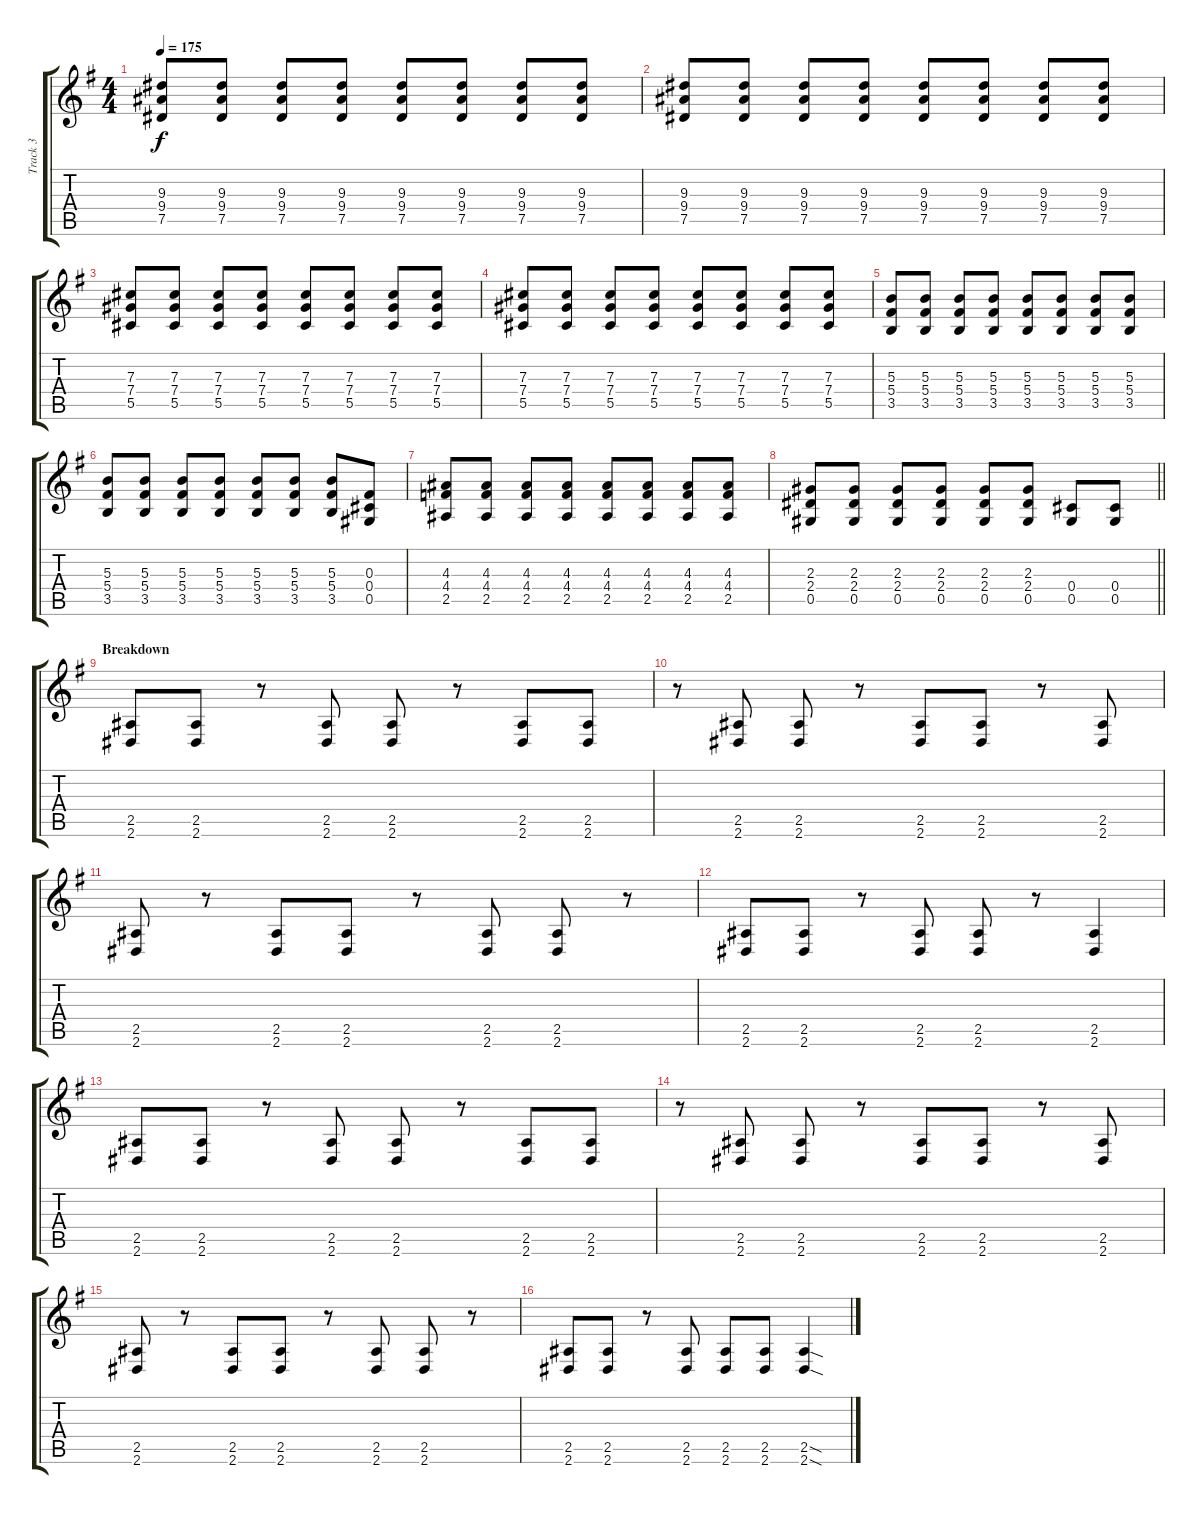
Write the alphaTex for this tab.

\track ("Track 3" "Track 3") {instrument distortionguitar}
\staff {score tabs}
\tuning (Eb4 Bb3 Gb3 Db3 Ab2 Db2) {hide}
\ts (4 4)
\tempo 175
\clef g2
\ks g
(9.3 9.4 7.5).8{dy f} (9.3 9.4 7.5).8 (9.3 9.4 7.5).8 (9.3 9.4 7.5).8 (9.3 9.4 7.5).8 (9.3 9.4 7.5).8 (9.3 9.4 7.5).8 (9.3 9.4 7.5).8 |
(9.3 9.4 7.5).8 (9.3 9.4 7.5).8 (9.3 9.4 7.5).8 (9.3 9.4 7.5).8 (9.3 9.4 7.5).8 (9.3 9.4 7.5).8 (9.3 9.4 7.5).8 (9.3 9.4 7.5).8 |
(7.3 7.4 5.5).8 (7.3 7.4 5.5).8 (7.3 7.4 5.5).8 (7.3 7.4 5.5).8 (7.3 7.4 5.5).8 (7.3 7.4 5.5).8 (7.3 7.4 5.5).8 (7.3 7.4 5.5).8 |
(7.3 7.4 5.5).8 (7.3 7.4 5.5).8 (7.3 7.4 5.5).8 (7.3 7.4 5.5).8 (7.3 7.4 5.5).8 (7.3 7.4 5.5).8 (7.3 7.4 5.5).8 (7.3 7.4 5.5).8 |
(5.3 5.4 3.5).8 (5.3 5.4 3.5).8 (5.3 5.4 3.5).8 (5.3 5.4 3.5).8 (5.3 5.4 3.5).8 (5.3 5.4 3.5).8 (5.3 5.4 3.5).8 (5.3 5.4 3.5).8 |
(5.3 5.4 3.5).8 (5.3 5.4 3.5).8 (5.3 5.4 3.5).8 (5.3 5.4 3.5).8 (5.3 5.4 3.5).8 (5.3 5.4 3.5).8 (5.3 5.4 3.5).8 (0.3 0.4 0.5).8 |
(4.3 4.4 2.5).8 (4.3 4.4 2.5).8 (4.3 4.4 2.5).8 (4.3 4.4 2.5).8 (4.3 4.4 2.5).8 (4.3 4.4 2.5).8 (4.3 4.4 2.5).8 (4.3 4.4 2.5).8 |
\barLineRight lightlight
(2.3 2.4 0.5).8 (2.3 2.4 0.5).8 (2.3 2.4 0.5).8 (2.3 2.4 0.5).8 (2.3 2.4 0.5).8 (2.3 2.4 0.5).8 (0.4 0.5).8 (0.4 0.5).8 |
\section ("" "Breakdown")
(2.5 2.6).8 (2.5 2.6).8 r.8 (2.5 2.6).8 (2.5 2.6).8 r.8 (2.5 2.6).8 (2.5 2.6).8 |
r.8 (2.5 2.6).8 (2.5 2.6).8 r.8 (2.5 2.6).8 (2.5 2.6).8 r.8 (2.5 2.6).8 |
(2.5 2.6).8 r.8 (2.5 2.6).8 (2.5 2.6).8 r.8 (2.5 2.6).8 (2.5 2.6).8 r.8 |
(2.5 2.6).8 (2.5 2.6).8 r.8 (2.5 2.6).8 (2.5 2.6).8 r.8 (2.5 2.6).4 |
(2.5 2.6).8 (2.5 2.6).8 r.8 (2.5 2.6).8 (2.5 2.6).8 r.8 (2.5 2.6).8 (2.5 2.6).8 |
r.8 (2.5 2.6).8 (2.5 2.6).8 r.8 (2.5 2.6).8 (2.5 2.6).8 r.8 (2.5 2.6).8 |
(2.5 2.6).8 r.8 (2.5 2.6).8 (2.5 2.6).8 r.8 (2.5 2.6).8 (2.5 2.6).8 r.8 |
(2.5 2.6).8 (2.5 2.6).8 r.8 (2.5 2.6).8 (2.5 2.6).8 (2.5 2.6).8 (2.5{sod} 2.6{sod}).4
